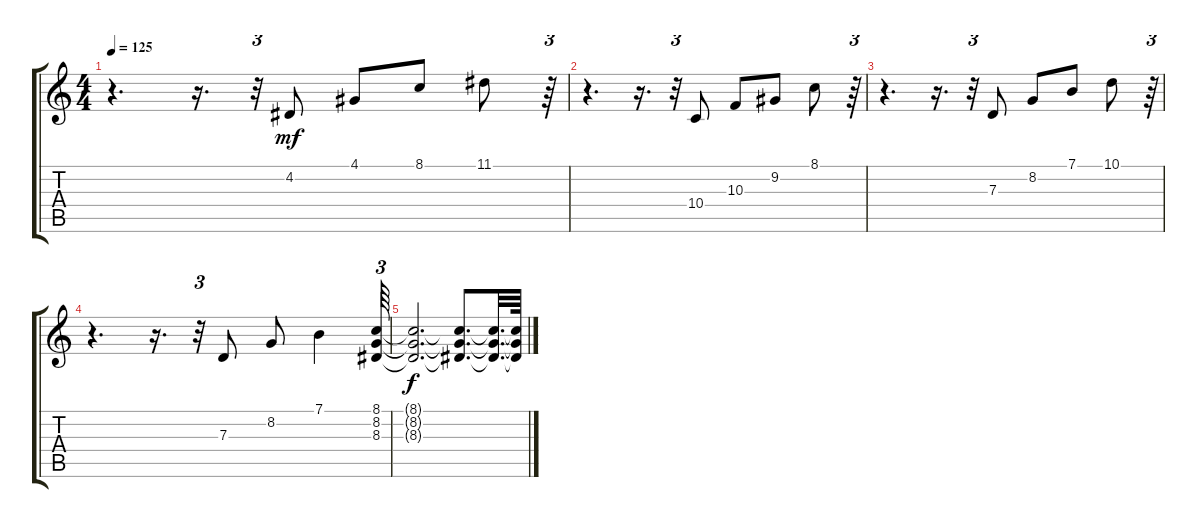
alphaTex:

\track "" {instrument brightacousticpiano}
\staff {score tabs}
\tuning (E4 B3 G3 D3 A2 E2) {hide}
\ts (4 4)
\tempo 125
\clef g2
\ks c
r.4{d dy mf} r.16{d} r.32{tu (3 2)} 4.2.8 4.1.8 8.1.8 11.1.8 r.64{tu (3 2)} |
r.4{d} r.16{d} r.32{tu (3 2)} 10.4.8 10.3.8 9.2.8 8.1.8 r.64{tu (3 2)} |
r.4{d} r.16{d} r.32{tu (3 2)} 7.3.8 8.2.8 7.1.8 10.1.8 r.64{tu (3 2)} |
r.4{d} r.16{d} r.32{tu (3 2)} 7.3.8 8.2.8 7.1.4 (8.1 8.2 8.3).64{tu (3 2)} |
(8.1{t} 8.2{t} 8.3{t}).2{d dy f} (8.1{t} 8.2{t} 8.3{t}).8{d} (8.1{t} 8.2{t} 8.3{t}).32{d} (8.1{t} 8.2{t} 8.3{t}).64
